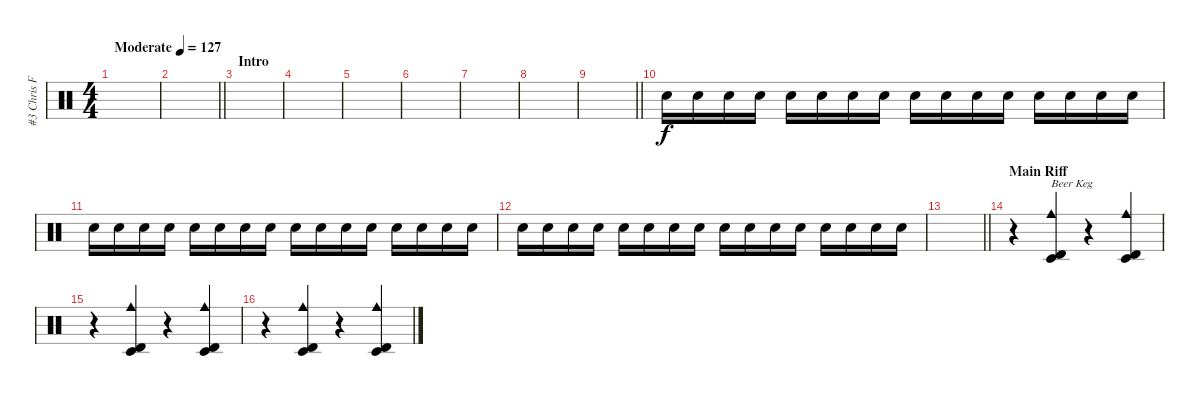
\track ("#3 Chris Fehn" "#3 Chris F") {instrument percussion}
\staff {score}
\articulation defaults
\ts (4 4)
\tempo (127 "Moderate")
\clef neutral
\ks c
|
\barLineRight lightlight
|
\section ("" "Intro")
|
|
|
|
|
|
\barLineRight lightlight
|
\section ("" "")
"Snare (hit) 2".16 "Snare (hit) 2".16 "Snare (hit) 2".16 "Snare (hit) 2".16 "Snare (hit) 2".16 "Snare (hit) 2".16 "Snare (hit) 2".16 "Snare (hit) 2".16 "Snare (hit) 2".16 "Snare (hit) 2".16 "Snare (hit) 2".16 "Snare (hit) 2".16 "Snare (hit) 2".16 "Snare (hit) 2".16 "Snare (hit) 2".16 "Snare (hit) 2".16 |
"Snare (hit) 2".16 "Snare (hit) 2".16 "Snare (hit) 2".16 "Snare (hit) 2".16 "Snare (hit) 2".16 "Snare (hit) 2".16 "Snare (hit) 2".16 "Snare (hit) 2".16 "Snare (hit) 2".16 "Snare (hit) 2".16 "Snare (hit) 2".16 "Snare (hit) 2".16 "Snare (hit) 2".16 "Snare (hit) 2".16 "Snare (hit) 2".16 "Snare (hit) 2".16 |
"Snare (hit) 2".16 "Snare (hit) 2".16 "Snare (hit) 2".16 "Snare (hit) 2".16 "Snare (hit) 2".16 "Snare (hit) 2".16 "Snare (hit) 2".16 "Snare (hit) 2".16 "Snare (hit) 2".16 "Snare (hit) 2".16 "Snare (hit) 2".16 "Snare (hit) 2".16 "Snare (hit) 2".16 "Snare (hit) 2".16 "Snare (hit) 2".16 "Snare (hit) 2".16 |
\barLineRight lightlight
|
\section ("" "Main Riff")
r.4 ("Cowbell medium (hit)" "Timbale high (hit)" "Timbale low (hit)").4{txt "Beer Keg"} r.4 ("Cowbell medium (hit)" "Timbale high (hit)" "Timbale low (hit)").4 |
r.4 ("Cowbell medium (hit)" "Timbale high (hit)" "Timbale low (hit)").4 r.4 ("Cowbell medium (hit)" "Timbale high (hit)" "Timbale low (hit)").4 |
r.4 ("Cowbell medium (hit)" "Timbale high (hit)" "Timbale low (hit)").4 r.4 ("Cowbell medium (hit)" "Timbale high (hit)" "Timbale low (hit)").4
